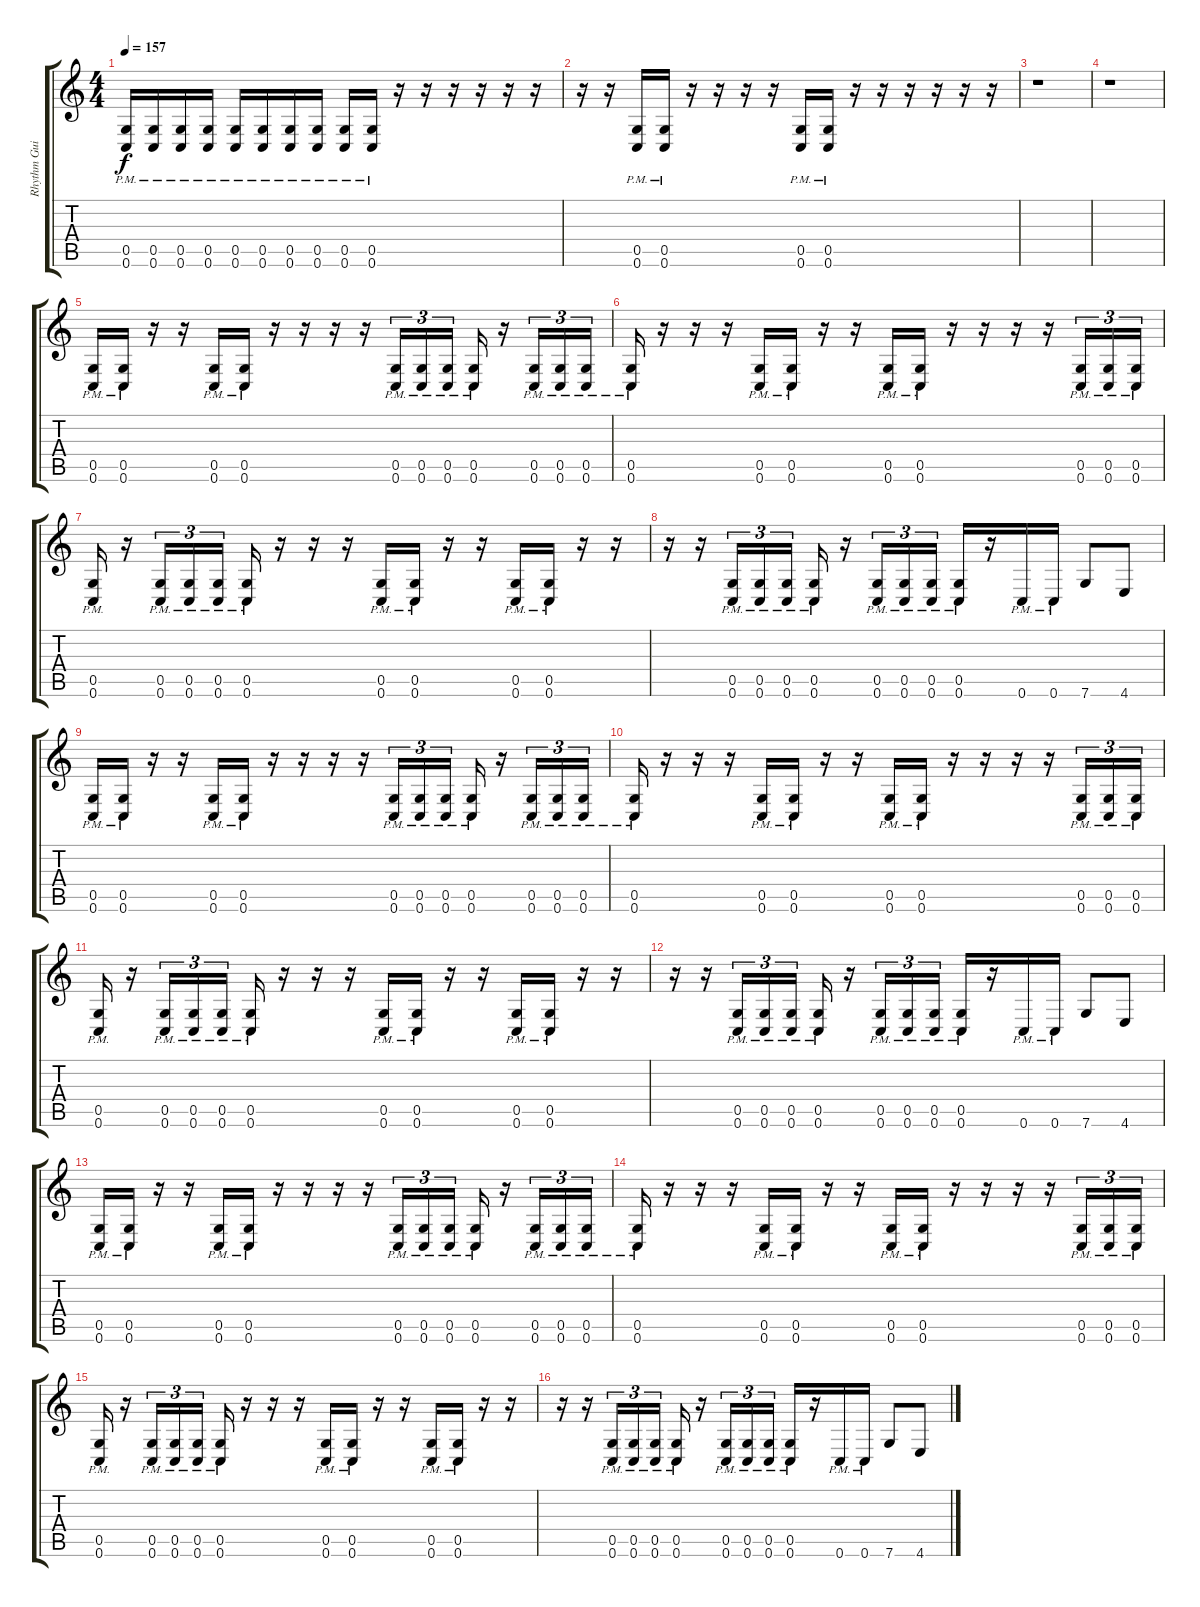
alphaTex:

\track ("Rhythm Guitar 1" "Rhythm Gui") {instrument distortionguitar}
\staff {score tabs}
\tuning (D4 A3 F3 C3 G2 C2) {hide}
\ts (4 4)
\tempo 157
\clef g2
\ks c
(0.5{pm} 0.6{pm}).16{dy f} (0.5{pm} 0.6{pm}).16 (0.5{pm} 0.6{pm}).16 (0.5{pm} 0.6{pm}).16 (0.5{pm} 0.6{pm}).16 (0.5{pm} 0.6{pm}).16 (0.5{pm} 0.6{pm}).16 (0.5{pm} 0.6{pm}).16 (0.5{pm} 0.6{pm}).16 (0.5{pm} 0.6{pm}).16 r.16 r.16 r.16 r.16 r.16 r.16 |
r.16 r.16 (0.5{pm} 0.6{pm}).16 (0.5{pm} 0.6{pm}).16 r.16 r.16 r.16 r.16 (0.5{pm} 0.6{pm}).16 (0.5{pm} 0.6{pm}).16 r.16 r.16 r.16 r.16 r.16 r.16 |
r.1 |
r.1 |
(0.5{pm} 0.6{pm}).16 (0.5{pm} 0.6{pm}).16 r.16 r.16 (0.5{pm} 0.6{pm}).16 (0.5{pm} 0.6{pm}).16 r.16 r.16 r.16 r.16 (0.5{pm} 0.6{pm}).16{tu (3 2)} (0.5{pm} 0.6{pm}).16{tu (3 2)} (0.5{pm} 0.6{pm}).16{tu (3 2)} (0.5{pm} 0.6{pm}).16 r.16 (0.5{pm} 0.6{pm}).16{tu (3 2)} (0.5{pm} 0.6{pm}).16{tu (3 2)} (0.5{pm} 0.6{pm}).16{tu (3 2)} |
(0.5{pm} 0.6{pm}).16 r.16 r.16 r.16 (0.5{pm} 0.6{pm}).16 (0.5{pm} 0.6{pm}).16 r.16 r.16 (0.5{pm} 0.6{pm}).16 (0.5{pm} 0.6{pm}).16 r.16 r.16 r.16 r.16 (0.5{pm} 0.6{pm}).16{tu (3 2)} (0.5{pm} 0.6{pm}).16{tu (3 2)} (0.5{pm} 0.6{pm}).16{tu (3 2)} |
(0.5{pm} 0.6{pm}).16 r.16 (0.5{pm} 0.6{pm}).16{tu (3 2)} (0.5{pm} 0.6{pm}).16{tu (3 2)} (0.5{pm} 0.6{pm}).16{tu (3 2)} (0.5{pm} 0.6{pm}).16 r.16 r.16 r.16 (0.5{pm} 0.6{pm}).16 (0.5{pm} 0.6{pm}).16 r.16 r.16 (0.5{pm} 0.6{pm}).16 (0.5{pm} 0.6{pm}).16 r.16 r.16 |
r.16 r.16 (0.5{pm} 0.6{pm}).16{tu (3 2)} (0.5{pm} 0.6{pm}).16{tu (3 2)} (0.5{pm} 0.6{pm}).16{tu (3 2)} (0.5{pm} 0.6{pm}).16 r.16 (0.5{pm} 0.6{pm}).16{tu (3 2)} (0.5{pm} 0.6{pm}).16{tu (3 2)} (0.5{pm} 0.6{pm}).16{tu (3 2)} (0.5{pm} 0.6{pm}).16 r.16 0.6{pm}.16 0.6{pm}.16 7.6.8 4.6.8 |
(0.5{pm} 0.6{pm}).16 (0.5{pm} 0.6{pm}).16 r.16 r.16 (0.5{pm} 0.6{pm}).16 (0.5{pm} 0.6{pm}).16 r.16 r.16 r.16 r.16 (0.5{pm} 0.6{pm}).16{tu (3 2)} (0.5{pm} 0.6{pm}).16{tu (3 2)} (0.5{pm} 0.6{pm}).16{tu (3 2)} (0.5{pm} 0.6{pm}).16 r.16 (0.5{pm} 0.6{pm}).16{tu (3 2)} (0.5{pm} 0.6{pm}).16{tu (3 2)} (0.5{pm} 0.6{pm}).16{tu (3 2)} |
(0.5{pm} 0.6{pm}).16 r.16 r.16 r.16 (0.5{pm} 0.6{pm}).16 (0.5{pm} 0.6{pm}).16 r.16 r.16 (0.5{pm} 0.6{pm}).16 (0.5{pm} 0.6{pm}).16 r.16 r.16 r.16 r.16 (0.5{pm} 0.6{pm}).16{tu (3 2)} (0.5{pm} 0.6{pm}).16{tu (3 2)} (0.5{pm} 0.6{pm}).16{tu (3 2)} |
(0.5{pm} 0.6{pm}).16 r.16 (0.5{pm} 0.6{pm}).16{tu (3 2)} (0.5{pm} 0.6{pm}).16{tu (3 2)} (0.5{pm} 0.6{pm}).16{tu (3 2)} (0.5{pm} 0.6{pm}).16 r.16 r.16 r.16 (0.5{pm} 0.6{pm}).16 (0.5{pm} 0.6{pm}).16 r.16 r.16 (0.5{pm} 0.6{pm}).16 (0.5{pm} 0.6{pm}).16 r.16 r.16 |
r.16 r.16 (0.5{pm} 0.6{pm}).16{tu (3 2)} (0.5{pm} 0.6{pm}).16{tu (3 2)} (0.5{pm} 0.6{pm}).16{tu (3 2)} (0.5{pm} 0.6{pm}).16 r.16 (0.5{pm} 0.6{pm}).16{tu (3 2)} (0.5{pm} 0.6{pm}).16{tu (3 2)} (0.5{pm} 0.6{pm}).16{tu (3 2)} (0.5{pm} 0.6{pm}).16 r.16 0.6{pm}.16 0.6{pm}.16 7.6.8 4.6.8 |
(0.5{pm} 0.6{pm}).16 (0.5{pm} 0.6{pm}).16 r.16 r.16 (0.5{pm} 0.6{pm}).16 (0.5{pm} 0.6{pm}).16 r.16 r.16 r.16 r.16 (0.5{pm} 0.6{pm}).16{tu (3 2)} (0.5{pm} 0.6{pm}).16{tu (3 2)} (0.5{pm} 0.6{pm}).16{tu (3 2)} (0.5{pm} 0.6{pm}).16 r.16 (0.5{pm} 0.6{pm}).16{tu (3 2)} (0.5{pm} 0.6{pm}).16{tu (3 2)} (0.5{pm} 0.6{pm}).16{tu (3 2)} |
(0.5{pm} 0.6{pm}).16 r.16 r.16 r.16 (0.5{pm} 0.6{pm}).16 (0.5{pm} 0.6{pm}).16 r.16 r.16 (0.5{pm} 0.6{pm}).16 (0.5{pm} 0.6{pm}).16 r.16 r.16 r.16 r.16 (0.5{pm} 0.6{pm}).16{tu (3 2)} (0.5{pm} 0.6{pm}).16{tu (3 2)} (0.5{pm} 0.6{pm}).16{tu (3 2)} |
(0.5{pm} 0.6{pm}).16 r.16 (0.5{pm} 0.6{pm}).16{tu (3 2)} (0.5{pm} 0.6{pm}).16{tu (3 2)} (0.5{pm} 0.6{pm}).16{tu (3 2)} (0.5{pm} 0.6{pm}).16 r.16 r.16 r.16 (0.5{pm} 0.6{pm}).16 (0.5{pm} 0.6{pm}).16 r.16 r.16 (0.5{pm} 0.6{pm}).16 (0.5{pm} 0.6{pm}).16 r.16 r.16 |
r.16 r.16 (0.5{pm} 0.6{pm}).16{tu (3 2)} (0.5{pm} 0.6{pm}).16{tu (3 2)} (0.5{pm} 0.6{pm}).16{tu (3 2)} (0.5{pm} 0.6{pm}).16 r.16 (0.5{pm} 0.6{pm}).16{tu (3 2)} (0.5{pm} 0.6{pm}).16{tu (3 2)} (0.5{pm} 0.6{pm}).16{tu (3 2)} (0.5{pm} 0.6{pm}).16 r.16 0.6{pm}.16 0.6{pm}.16 7.6.8 4.6.8
